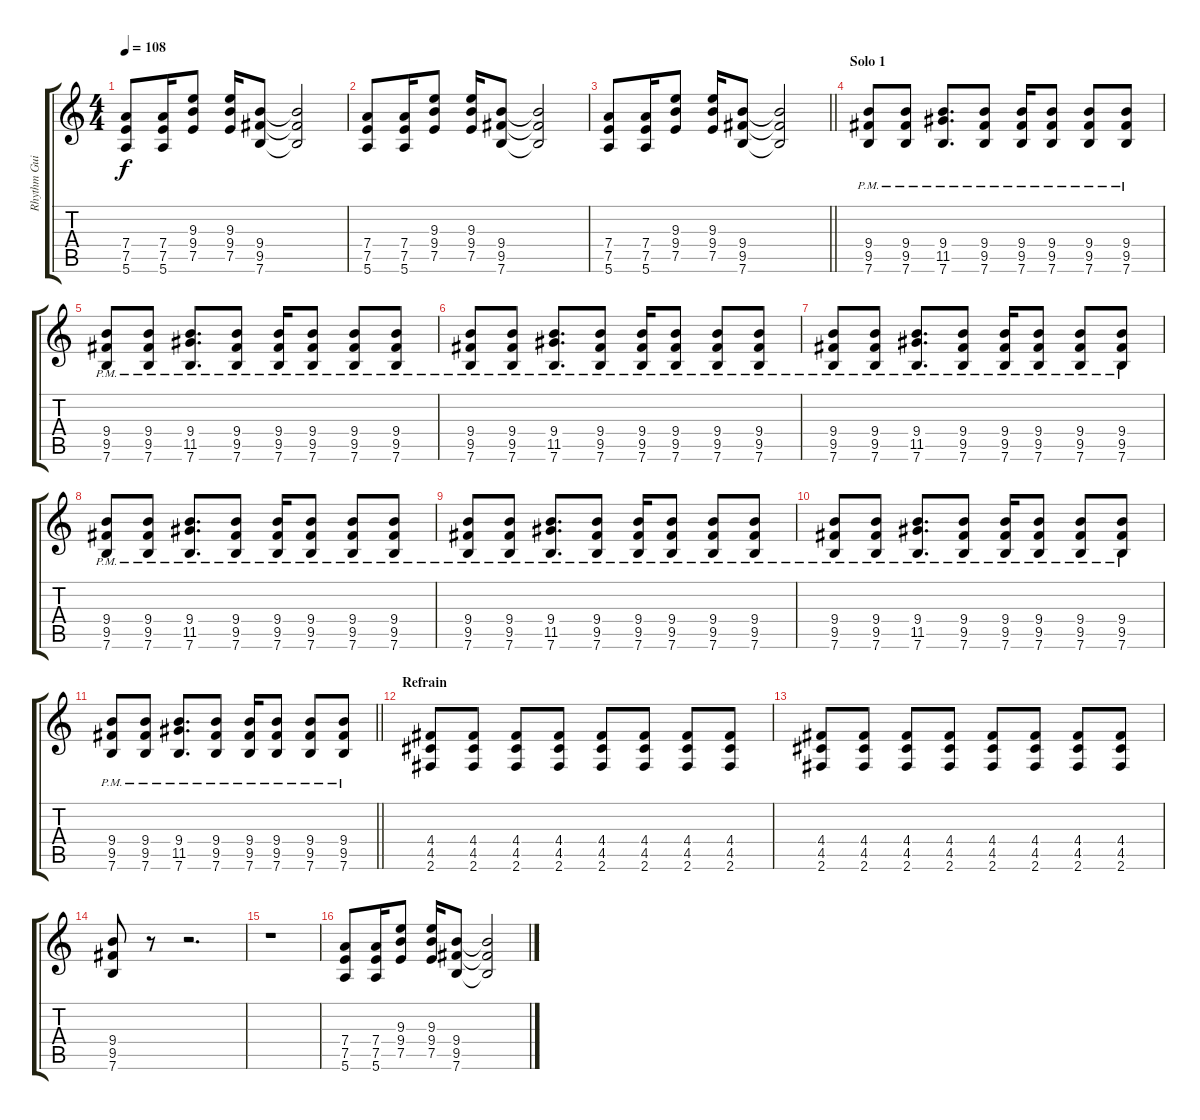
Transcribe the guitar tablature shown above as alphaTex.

\track ("Rhythm Guitar" "Rhythm Gui") {instrument distortionguitar}
\staff {score tabs}
\tuning (E4 B3 G3 D3 A2 E2) {hide}
\ts (4 4)
\tempo 108
\clef g2
\ks c
(7.4 7.5 5.6).8{dy f} (7.4 7.5 5.6).16 (9.3 9.4 7.5).8 (9.3 9.4 7.5).16 (9.4 9.5 7.6).8 (9.4{t} 9.5{t} 7.6{t}).2 |
(7.4 7.5 5.6).8 (7.4 7.5 5.6).16 (9.3 9.4 7.5).8 (9.3 9.4 7.5).16 (9.4 9.5 7.6).8 (9.4{t} 9.5{t} 7.6{t}).2 |
\barLineRight lightlight
(7.4 7.5 5.6).8 (7.4 7.5 5.6).16 (9.3 9.4 7.5).8 (9.3 9.4 7.5).16 (9.4 9.5 7.6).8 (9.4{t} 9.5{t} 7.6{t}).2 |
\section ("" "Solo 1")
(9.4 9.5{pm} 7.6{pm}).8 (9.4 9.5{pm} 7.6{pm}).8 (9.4 11.5{pm} 7.6{pm}).8{d} (9.4 9.5{pm} 7.6{pm}).8 (9.4 9.5{pm} 7.6{pm}).16 (9.4 9.5{pm} 7.6{pm}).8 (9.4 9.5{pm} 7.6{pm}).8 (9.4 9.5{pm} 7.6{pm}).8 |
(9.4 9.5{pm} 7.6{pm}).8 (9.4 9.5{pm} 7.6{pm}).8 (9.4 11.5{pm} 7.6{pm}).8{d} (9.4 9.5{pm} 7.6{pm}).8 (9.4 9.5{pm} 7.6{pm}).16 (9.4 9.5{pm} 7.6{pm}).8 (9.4 9.5{pm} 7.6{pm}).8 (9.4 9.5{pm} 7.6{pm}).8 |
(9.4 9.5{pm} 7.6{pm}).8 (9.4 9.5{pm} 7.6{pm}).8 (9.4 11.5{pm} 7.6{pm}).8{d} (9.4 9.5{pm} 7.6{pm}).8 (9.4 9.5{pm} 7.6{pm}).16 (9.4 9.5{pm} 7.6{pm}).8 (9.4 9.5{pm} 7.6{pm}).8 (9.4 9.5{pm} 7.6{pm}).8 |
(9.4 9.5{pm} 7.6{pm}).8 (9.4 9.5{pm} 7.6{pm}).8 (9.4 11.5{pm} 7.6{pm}).8{d} (9.4 9.5{pm} 7.6{pm}).8 (9.4 9.5{pm} 7.6{pm}).16 (9.4 9.5{pm} 7.6{pm}).8 (9.4 9.5{pm} 7.6{pm}).8 (9.4 9.5{pm} 7.6{pm}).8 |
(9.4 9.5{pm} 7.6{pm}).8 (9.4 9.5{pm} 7.6{pm}).8 (9.4 11.5{pm} 7.6{pm}).8{d} (9.4 9.5{pm} 7.6{pm}).8 (9.4 9.5{pm} 7.6{pm}).16 (9.4 9.5{pm} 7.6{pm}).8 (9.4 9.5{pm} 7.6{pm}).8 (9.4 9.5{pm} 7.6{pm}).8 |
(9.4 9.5{pm} 7.6{pm}).8 (9.4 9.5{pm} 7.6{pm}).8 (9.4 11.5{pm} 7.6{pm}).8{d} (9.4 9.5{pm} 7.6{pm}).8 (9.4 9.5{pm} 7.6{pm}).16 (9.4 9.5{pm} 7.6{pm}).8 (9.4 9.5{pm} 7.6{pm}).8 (9.4 9.5{pm} 7.6{pm}).8 |
(9.4 9.5{pm} 7.6{pm}).8 (9.4 9.5{pm} 7.6{pm}).8 (9.4 11.5{pm} 7.6{pm}).8{d} (9.4 9.5{pm} 7.6{pm}).8 (9.4 9.5{pm} 7.6{pm}).16 (9.4 9.5{pm} 7.6{pm}).8 (9.4 9.5{pm} 7.6{pm}).8 (9.4 9.5{pm} 7.6{pm}).8 |
\barLineRight lightlight
(9.4 9.5{pm} 7.6{pm}).8 (9.4 9.5{pm} 7.6{pm}).8 (9.4 11.5{pm} 7.6{pm}).8{d} (9.4 9.5{pm} 7.6{pm}).8 (9.4 9.5{pm} 7.6{pm}).16 (9.4 9.5{pm} 7.6{pm}).8 (9.4 9.5{pm} 7.6{pm}).8 (9.4 9.5{pm} 7.6{pm}).8 |
\section ("" "Refrain")
(4.4 4.5 2.6).8 (4.4 4.5 2.6).8 (4.4 4.5 2.6).8 (4.4 4.5 2.6).8 (4.4 4.5 2.6).8 (4.4 4.5 2.6).8 (4.4 4.5 2.6).8 (4.4 4.5 2.6).8 |
(4.4 4.5 2.6).8 (4.4 4.5 2.6).8 (4.4 4.5 2.6).8 (4.4 4.5 2.6).8 (4.4 4.5 2.6).8 (4.4 4.5 2.6).8 (4.4 4.5 2.6).8 (4.4 4.5 2.6).8 |
(9.4 9.5 7.6).8 r.8 r.2{d} |
r.1 |
(7.4 7.5 5.6).8 (7.4 7.5 5.6).16 (9.3 9.4 7.5).8 (9.3 9.4 7.5).16 (9.4 9.5 7.6).8 (9.4{t} 9.5{t} 7.6{t}).2
